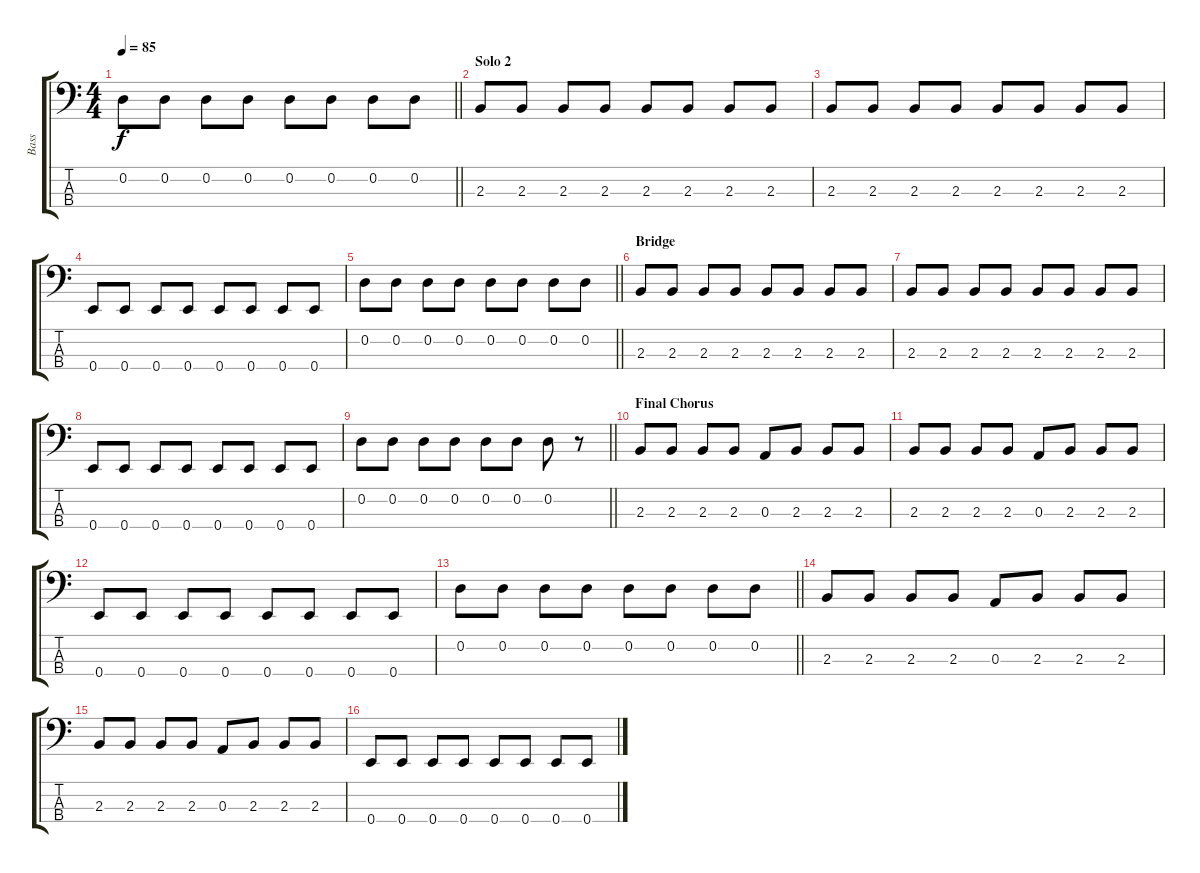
\track ("Bass" "Bass") {instrument electricbassfinger}
\staff {score tabs}
\tuning (G2 D2 A1 E1) {hide}
\ts (4 4)
\tempo 85
\clef f4
\barLineRight lightlight
\ks c
0.2.8{dy f} 0.2.8 0.2.8 0.2.8 0.2.8 0.2.8 0.2.8 0.2.8 |
\section ("" "Solo 2")
2.3.8 2.3.8 2.3.8 2.3.8 2.3.8 2.3.8 2.3.8 2.3.8 |
2.3.8 2.3.8 2.3.8 2.3.8 2.3.8 2.3.8 2.3.8 2.3.8 |
0.4.8 0.4.8 0.4.8 0.4.8 0.4.8 0.4.8 0.4.8 0.4.8 |
\barLineRight lightlight
0.2.8 0.2.8 0.2.8 0.2.8 0.2.8 0.2.8 0.2.8 0.2.8 |
\section ("" "Bridge")
2.3.8 2.3.8 2.3.8 2.3.8 2.3.8 2.3.8 2.3.8 2.3.8 |
2.3.8 2.3.8 2.3.8 2.3.8 2.3.8 2.3.8 2.3.8 2.3.8 |
0.4.8 0.4.8 0.4.8 0.4.8 0.4.8 0.4.8 0.4.8 0.4.8 |
\barLineRight lightlight
0.2.8 0.2.8 0.2.8 0.2.8 0.2.8 0.2.8 0.2.8 r.8 |
\section ("" "Final Chorus")
2.3.8 2.3.8 2.3.8 2.3.8 0.3.8 2.3.8 2.3.8 2.3.8 |
2.3.8 2.3.8 2.3.8 2.3.8 0.3.8 2.3.8 2.3.8 2.3.8 |
0.4.8 0.4.8 0.4.8 0.4.8 0.4.8 0.4.8 0.4.8 0.4.8 |
\barLineRight lightlight
0.2.8 0.2.8 0.2.8 0.2.8 0.2.8 0.2.8 0.2.8 0.2.8 |
2.3.8 2.3.8 2.3.8 2.3.8 0.3.8 2.3.8 2.3.8 2.3.8 |
2.3.8 2.3.8 2.3.8 2.3.8 0.3.8 2.3.8 2.3.8 2.3.8 |
0.4.8 0.4.8 0.4.8 0.4.8 0.4.8 0.4.8 0.4.8 0.4.8
